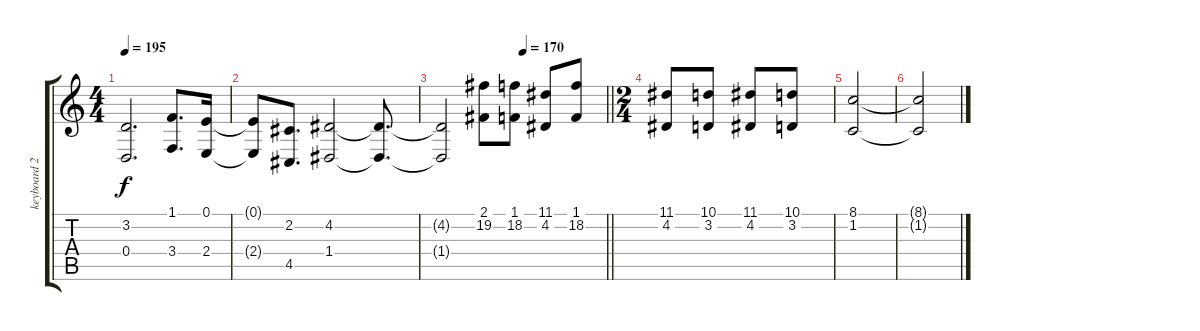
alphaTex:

\track ("keyboard 2" "keyboard 2") {instrument stringensemble1}
\staff {score tabs}
\tuning (E4 B3 G3 D3 A2 E2) {hide}
\ts (4 4)
\tempo 195
\clef g2
\ks c
(3.2{t} 0.4{t}).2{d dy f} (1.1 3.4).8{d} (0.1 2.4).16 |
(0.1{t} 2.4{t}).8 (2.2 4.5).8{d} (4.2 1.4).2 (4.2{t} 1.4{t}).8{d} |
\tempo (170 0.5)
\barLineRight lightlight
(4.2{t} 1.4{t}).2 (2.1 19.2).8 (1.1 18.2).8 (11.1 4.2).8 (1.1 18.2).8 |
\ts (2 4)
(11.1 4.2).8 (10.1 3.2).8 (11.1 4.2).8 (10.1 3.2).8 |
(8.1 1.2).2 |
(8.1{t} 1.2{t}).2
